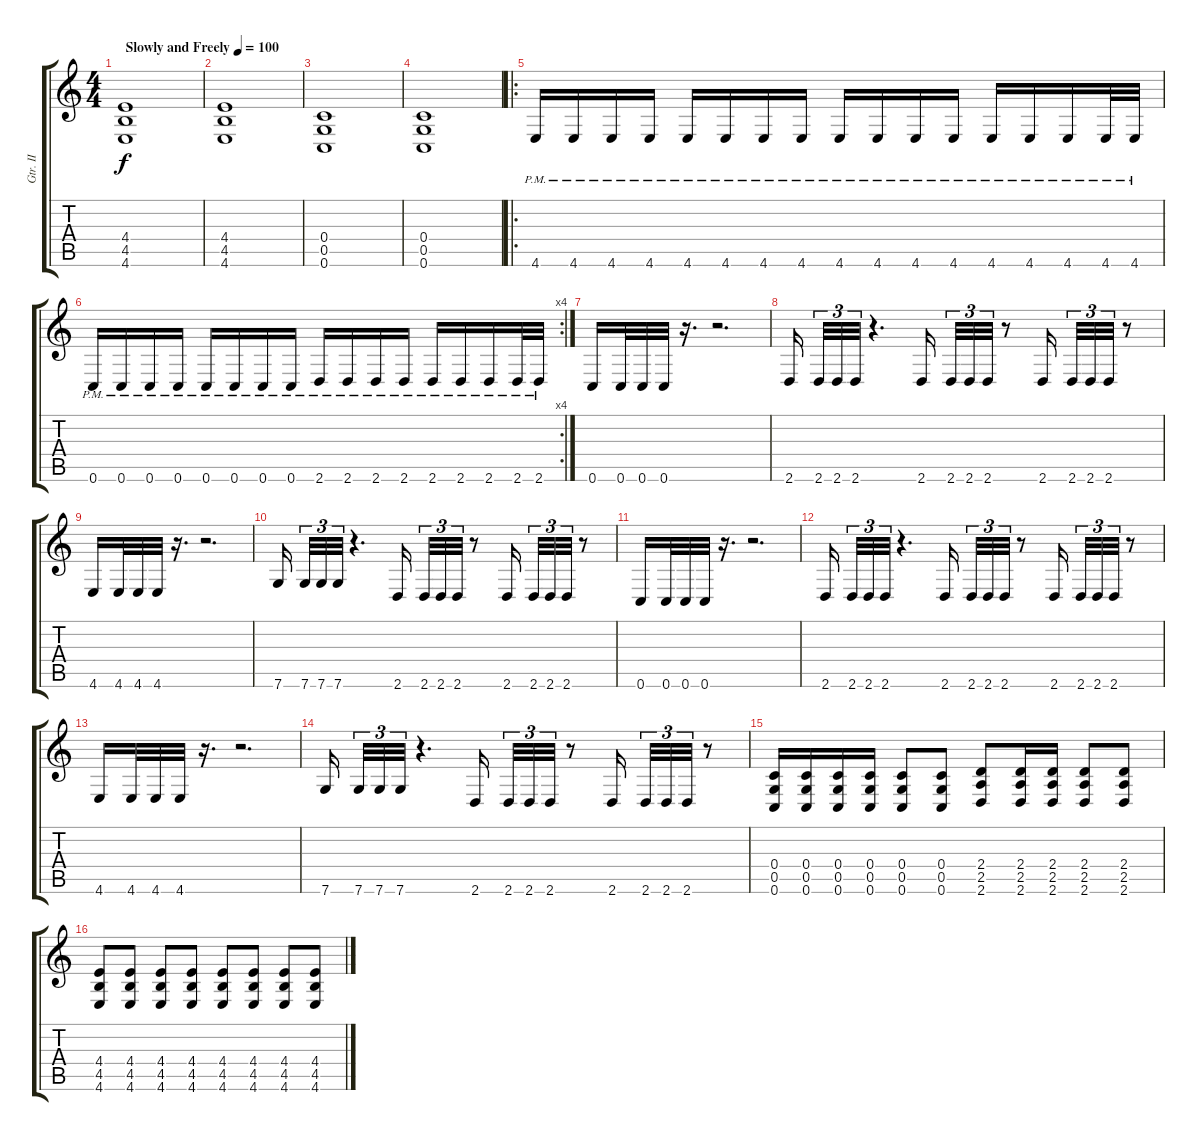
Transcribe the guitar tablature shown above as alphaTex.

\track ("Gtr. II" "Gtr. II") {instrument overdrivenguitar}
\staff {score tabs}
\tuning (D4 A3 F3 C3 G2 C2) {hide}
\ts (4 4)
\tempo (100 "Slowly and Freely")
\clef g2
\ks c
(4.4 4.5 4.6).1{dy f instrument overdrivenguitar} |
(4.4 4.5 4.6).1 |
(0.4 0.5 0.6).1 |
(0.4 0.5 0.6).1 |
\ro
4.6{pm}.16 4.6{pm}.16 4.6{pm}.16 4.6{pm}.16 4.6{pm}.16 4.6{pm}.16 4.6{pm}.16 4.6{pm}.16 4.6{pm}.16 4.6{pm}.16 4.6{pm}.16 4.6{pm}.16 4.6{pm}.16 4.6{pm}.16 4.6{pm}.16 4.6{pm}.32 4.6{pm}.32 |
\rc 4
0.6{pm}.16 0.6{pm}.16 0.6{pm}.16 0.6{pm}.16 0.6{pm}.16 0.6{pm}.16 0.6{pm}.16 0.6{pm}.16 2.6{pm}.16 2.6{pm}.16 2.6{pm}.16 2.6{pm}.16 2.6{pm}.16 2.6{pm}.16 2.6{pm}.16 2.6{pm}.32 2.6{pm}.32 |
0.6.16 0.6.32 0.6.32 0.6.32 r.16{d} r.2{d} |
2.6.16{beam splitsecondary} 2.6.32{tu (3 2)} 2.6.32{tu (3 2)} 2.6.32{tu (3 2)} r.4{d} 2.6.16{beam splitsecondary} 2.6.32{tu (3 2)} 2.6.32{tu (3 2)} 2.6.32{tu (3 2)} r.8 2.6.16{beam splitsecondary} 2.6.32{tu (3 2)} 2.6.32{tu (3 2)} 2.6.32{tu (3 2)} r.8 |
4.6.16 4.6.32 4.6.32 4.6.32 r.16{d} r.2{d} |
7.6.16{beam splitsecondary} 7.6.32{tu (3 2)} 7.6.32{tu (3 2)} 7.6.32{tu (3 2)} r.4{d} 2.6.16{beam splitsecondary} 2.6.32{tu (3 2)} 2.6.32{tu (3 2)} 2.6.32{tu (3 2)} r.8 2.6.16{beam splitsecondary} 2.6.32{tu (3 2)} 2.6.32{tu (3 2)} 2.6.32{tu (3 2)} r.8 |
0.6.16 0.6.32 0.6.32 0.6.32 r.16{d} r.2{d} |
2.6.16{beam splitsecondary} 2.6.32{tu (3 2)} 2.6.32{tu (3 2)} 2.6.32{tu (3 2)} r.4{d} 2.6.16{beam splitsecondary} 2.6.32{tu (3 2)} 2.6.32{tu (3 2)} 2.6.32{tu (3 2)} r.8 2.6.16{beam splitsecondary} 2.6.32{tu (3 2)} 2.6.32{tu (3 2)} 2.6.32{tu (3 2)} r.8 |
4.6.16 4.6.32 4.6.32 4.6.32 r.16{d} r.2{d} |
7.6.16{beam splitsecondary} 7.6.32{tu (3 2)} 7.6.32{tu (3 2)} 7.6.32{tu (3 2)} r.4{d} 2.6.16{beam splitsecondary} 2.6.32{tu (3 2)} 2.6.32{tu (3 2)} 2.6.32{tu (3 2)} r.8 2.6.16{beam splitsecondary} 2.6.32{tu (3 2)} 2.6.32{tu (3 2)} 2.6.32{tu (3 2)} r.8 |
(0.4 0.5 0.6).16 (0.4 0.5 0.6).16 (0.4 0.5 0.6).16 (0.4 0.5 0.6).16 (0.4 0.5 0.6).8 (0.4 0.5 0.6).8 (2.4 2.5 2.6).8 (2.4 2.5 2.6).16 (2.4 2.5 2.6).16 (2.4 2.5 2.6).8 (2.4 2.5 2.6).8 |
(4.4 4.5 4.6).8 (4.4 4.5 4.6).8 (4.4 4.5 4.6).8 (4.4 4.5 4.6).8 (4.4 4.5 4.6).8 (4.4 4.5 4.6).8 (4.4 4.5 4.6).8 (4.4 4.5 4.6).8
